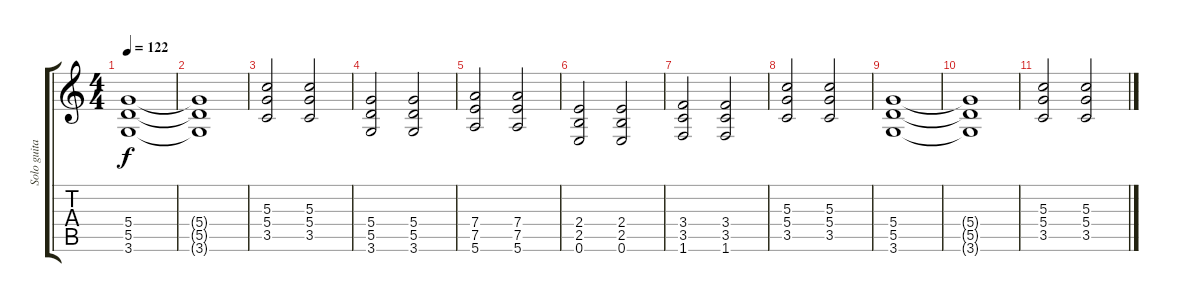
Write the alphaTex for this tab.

\track ("Solo guitar 1" "Solo guita") {instrument distortionguitar}
\staff {score tabs}
\tuning (E4 B3 G3 D3 A2 E2) {hide}
\ts (4 4)
\tempo 122
\clef g2
\ks c
(5.4 5.5 3.6).1{dy f} |
(5.4{t} 5.5{t} 3.6{t}).1 |
(5.3 5.4 3.5).2{volume 9 balance 0 instrument distortionguitar} (5.3 5.4 3.5).2 |
(5.4 5.5 3.6).2 (5.4 5.5 3.6).2 |
(7.4 7.5 5.6).2 (7.4 7.5 5.6).2 |
(2.4 2.5 0.6).2 (2.4 2.5 0.6).2 |
(3.4 3.5 1.6).2{volume 2} (3.4 3.5 1.6).2 |
(5.3 5.4 3.5).2 (5.3 5.4 3.5).2 |
(5.4 5.5 3.6).1 |
(5.4{t} 5.5{t} 3.6{t}).1 |
(5.3 5.4 3.5).2{volume 0} (5.3 5.4 3.5).2
